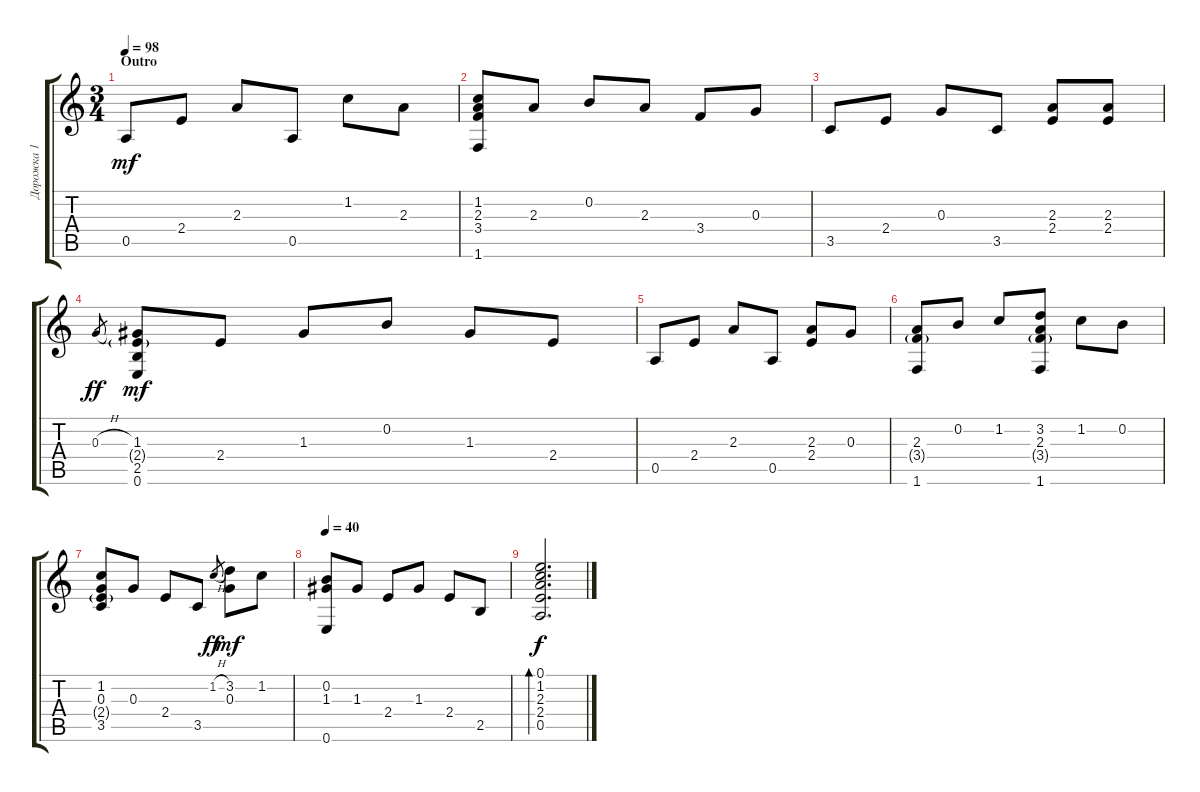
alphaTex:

\track ("Дорожка 1" "Дорожка 1") {instrument acousticguitarnylon}
\staff {score tabs}
\tuning (E4 B3 G3 D3 A2 E2) {hide}
\ts (3 4)
\section ("" "Outro")
\tempo 98
\clef g2
\ks c
0.5.8{dy mf} 2.4.8 2.3.8 0.5.8 1.2.8 2.3.8 |
(1.2 2.3 3.4 1.6).8 2.3.8 0.2.8 2.3.8 3.4.8 0.3.8 |
3.5.8 2.4.8 0.3.8 3.5.8 (2.3 2.4).8 (2.3 2.4).8 |
0.3{h}.8{gr dy ff} (1.3 2.4{g} 2.5 0.6).8{dy mf} 2.4.8 1.3.8 0.2.8 1.3.8 2.4.8 |
0.5.8 2.4.8 2.3.8 0.5.8 (2.3 2.4).8 0.3.8 |
(2.3 3.4{g} 1.6).8 0.2.8 1.2.8 (3.2 2.3 3.4{g} 1.6).8 1.2.8 0.2.8 |
(1.2 0.3 2.4{g} 3.5).8 0.3.8 2.4.8 3.5.8 1.2{h}.8{gr dy ff} (3.2 0.3).8{dy mf} 1.2.8 |
\tempo 40
(0.2 1.3 0.6).8 1.3.8 2.4.8 1.3.8 2.4.8 2.5.8 |
(0.1 1.2 2.3 2.4 0.5).2{d bd 60 dy f}
